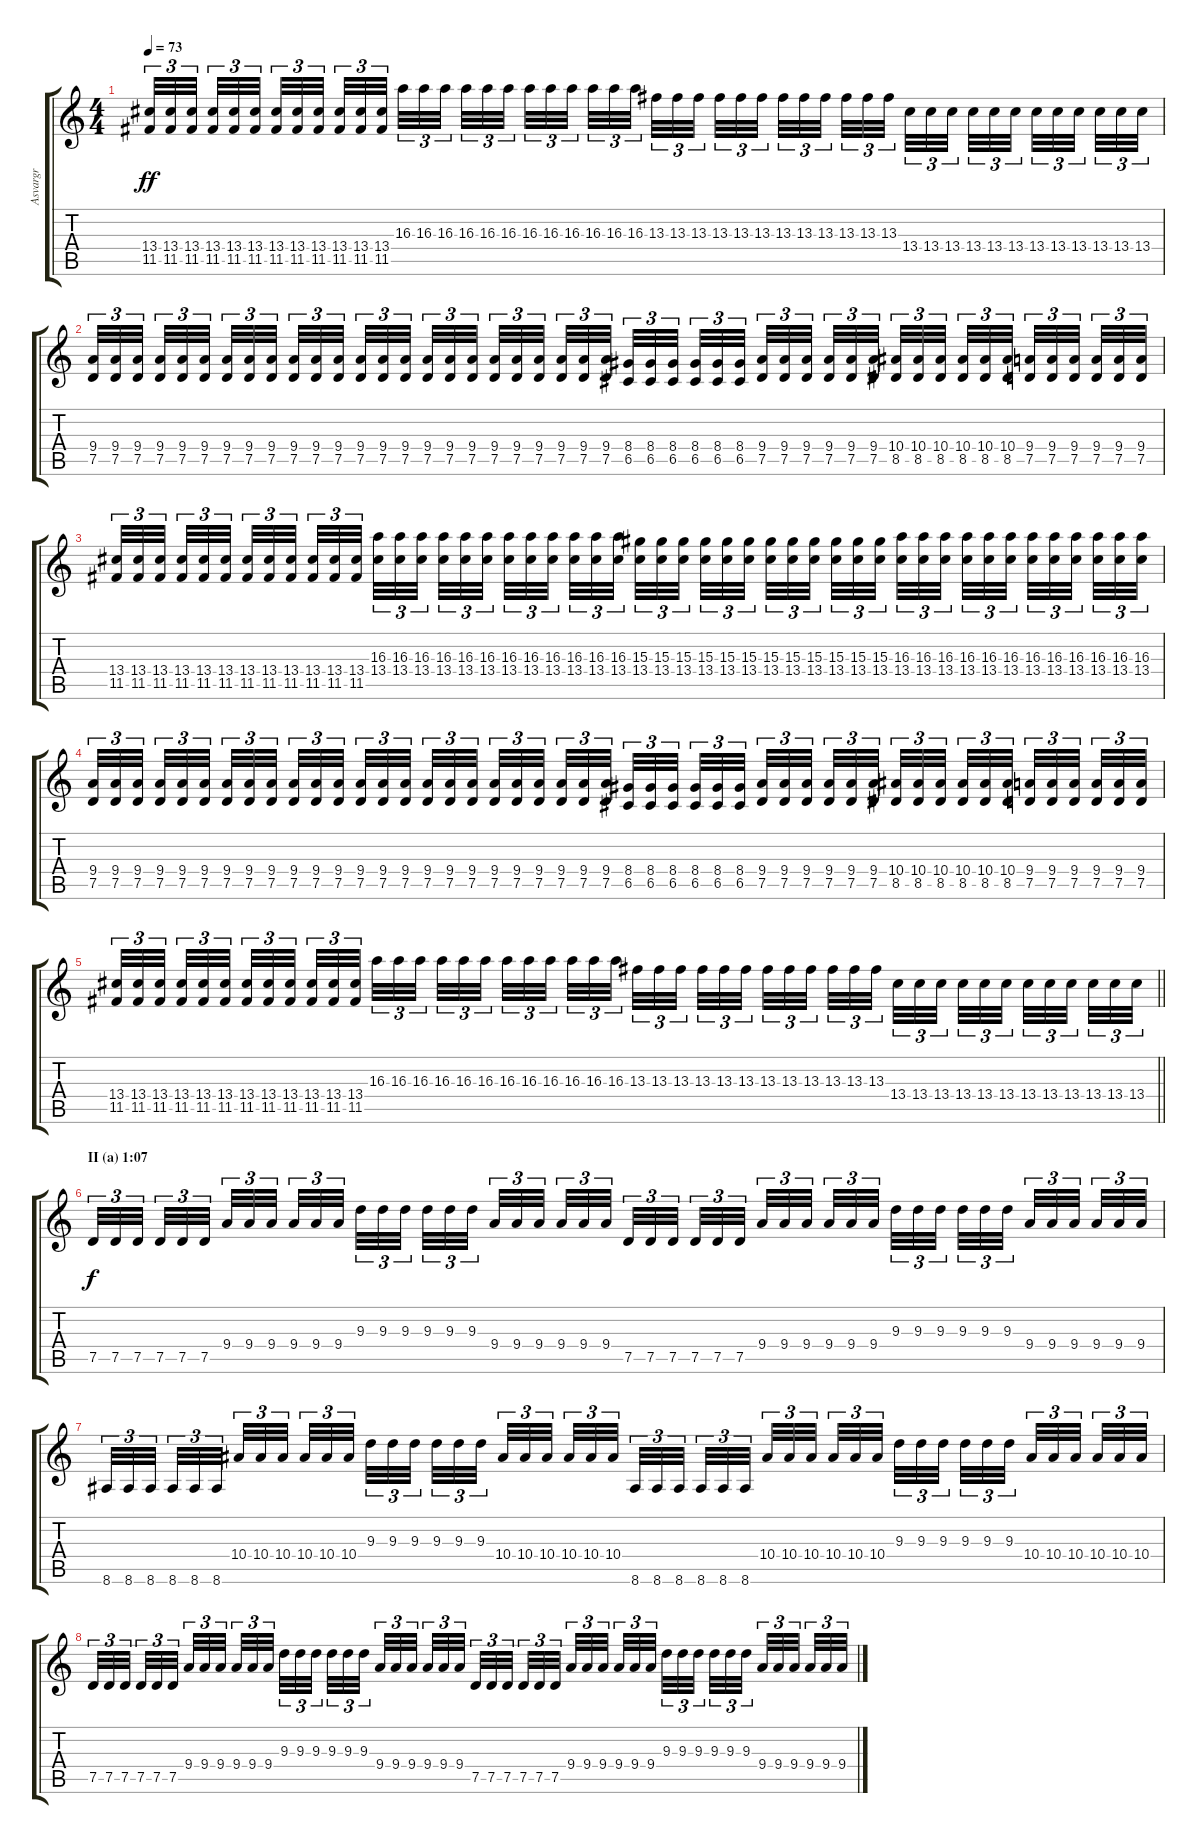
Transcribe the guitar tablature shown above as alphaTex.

\track ("Asvargr" "Asvargr") {instrument distortionguitar}
\staff {score tabs}
\tuning (D4 A3 F3 C3 G2 D2) {hide}
\ts (4 4)
\tempo 73
\clef g2
\ks c
(13.4 11.5).32{tu (3 2) dy ff} (13.4 11.5).32{tu (3 2)} (13.4 11.5).32{tu (3 2) beam splitsecondary} (13.4 11.5).32{tu (3 2)} (13.4 11.5).32{tu (3 2)} (13.4 11.5).32{tu (3 2) beam splitsecondary} (13.4 11.5).32{tu (3 2)} (13.4 11.5).32{tu (3 2)} (13.4 11.5).32{tu (3 2) beam splitsecondary} (13.4 11.5).32{tu (3 2)} (13.4 11.5).32{tu (3 2)} (13.4 11.5).32{tu (3 2)} 16.3.32{tu (3 2)} 16.3.32{tu (3 2)} 16.3.32{tu (3 2) beam splitsecondary} 16.3.32{tu (3 2)} 16.3.32{tu (3 2)} 16.3.32{tu (3 2) beam splitsecondary} 16.3.32{tu (3 2)} 16.3.32{tu (3 2)} 16.3.32{tu (3 2) beam splitsecondary} 16.3.32{tu (3 2)} 16.3.32{tu (3 2)} 16.3.32{tu (3 2)} 13.3.32{tu (3 2)} 13.3.32{tu (3 2)} 13.3.32{tu (3 2) beam splitsecondary} 13.3.32{tu (3 2)} 13.3.32{tu (3 2)} 13.3.32{tu (3 2) beam splitsecondary} 13.3.32{tu (3 2)} 13.3.32{tu (3 2)} 13.3.32{tu (3 2) beam splitsecondary} 13.3.32{tu (3 2)} 13.3.32{tu (3 2)} 13.3.32{tu (3 2)} 13.4.32{tu (3 2)} 13.4.32{tu (3 2)} 13.4.32{tu (3 2) beam splitsecondary} 13.4.32{tu (3 2)} 13.4.32{tu (3 2)} 13.4.32{tu (3 2) beam splitsecondary} 13.4.32{tu (3 2)} 13.4.32{tu (3 2)} 13.4.32{tu (3 2) beam splitsecondary} 13.4.32{tu (3 2)} 13.4.32{tu (3 2)} 13.4.32{tu (3 2)} |
(9.4 7.5).32{tu (3 2)} (9.4 7.5).32{tu (3 2)} (9.4 7.5).32{tu (3 2) beam splitsecondary} (9.4 7.5).32{tu (3 2)} (9.4 7.5).32{tu (3 2)} (9.4 7.5).32{tu (3 2) beam splitsecondary} (9.4 7.5).32{tu (3 2)} (9.4 7.5).32{tu (3 2)} (9.4 7.5).32{tu (3 2) beam splitsecondary} (9.4 7.5).32{tu (3 2)} (9.4 7.5).32{tu (3 2)} (9.4 7.5).32{tu (3 2)} (9.4 7.5).32{tu (3 2)} (9.4 7.5).32{tu (3 2)} (9.4 7.5).32{tu (3 2) beam splitsecondary} (9.4 7.5).32{tu (3 2)} (9.4 7.5).32{tu (3 2)} (9.4 7.5).32{tu (3 2) beam splitsecondary} (9.4 7.5).32{tu (3 2)} (9.4 7.5).32{tu (3 2)} (9.4 7.5).32{tu (3 2) beam splitsecondary} (9.4 7.5).32{tu (3 2)} (9.4 7.5).32{tu (3 2)} (9.4 7.5).32{tu (3 2)} (8.4 6.5).32{tu (3 2)} (8.4 6.5).32{tu (3 2)} (8.4 6.5).32{tu (3 2) beam splitsecondary} (8.4 6.5).32{tu (3 2)} (8.4 6.5).32{tu (3 2)} (8.4 6.5).32{tu (3 2) beam splitsecondary} (9.4 7.5).32{tu (3 2)} (9.4 7.5).32{tu (3 2)} (9.4 7.5).32{tu (3 2) beam splitsecondary} (9.4 7.5).32{tu (3 2)} (9.4 7.5).32{tu (3 2)} (9.4 7.5).32{tu (3 2)} (10.4 8.5).32{tu (3 2)} (10.4 8.5).32{tu (3 2)} (10.4 8.5).32{tu (3 2) beam splitsecondary} (10.4 8.5).32{tu (3 2)} (10.4 8.5).32{tu (3 2)} (10.4 8.5).32{tu (3 2) beam splitsecondary} (9.4 7.5).32{tu (3 2)} (9.4 7.5).32{tu (3 2)} (9.4 7.5).32{tu (3 2) beam splitsecondary} (9.4 7.5).32{tu (3 2)} (9.4 7.5).32{tu (3 2)} (9.4 7.5).32{tu (3 2)} |
(13.4 11.5).32{tu (3 2)} (13.4 11.5).32{tu (3 2)} (13.4 11.5).32{tu (3 2) beam splitsecondary} (13.4 11.5).32{tu (3 2)} (13.4 11.5).32{tu (3 2)} (13.4 11.5).32{tu (3 2) beam splitsecondary} (13.4 11.5).32{tu (3 2)} (13.4 11.5).32{tu (3 2)} (13.4 11.5).32{tu (3 2) beam splitsecondary} (13.4 11.5).32{tu (3 2)} (13.4 11.5).32{tu (3 2)} (13.4 11.5).32{tu (3 2)} (16.3 13.4).32{tu (3 2)} (16.3 13.4).32{tu (3 2)} (16.3 13.4).32{tu (3 2) beam splitsecondary} (16.3 13.4).32{tu (3 2)} (16.3 13.4).32{tu (3 2)} (16.3 13.4).32{tu (3 2) beam splitsecondary} (16.3 13.4).32{tu (3 2)} (16.3 13.4).32{tu (3 2)} (16.3 13.4).32{tu (3 2) beam splitsecondary} (16.3 13.4).32{tu (3 2)} (16.3 13.4).32{tu (3 2)} (16.3 13.4).32{tu (3 2)} (15.3 13.4).32{tu (3 2)} (15.3 13.4).32{tu (3 2)} (15.3 13.4).32{tu (3 2) beam splitsecondary} (15.3 13.4).32{tu (3 2)} (15.3 13.4).32{tu (3 2)} (15.3 13.4).32{tu (3 2) beam splitsecondary} (15.3 13.4).32{tu (3 2)} (15.3 13.4).32{tu (3 2)} (15.3 13.4).32{tu (3 2) beam splitsecondary} (15.3 13.4).32{tu (3 2)} (15.3 13.4).32{tu (3 2)} (15.3 13.4).32{tu (3 2)} (16.3 13.4).32{tu (3 2)} (16.3 13.4).32{tu (3 2)} (16.3 13.4).32{tu (3 2) beam splitsecondary} (16.3 13.4).32{tu (3 2)} (16.3 13.4).32{tu (3 2)} (16.3 13.4).32{tu (3 2) beam splitsecondary} (16.3 13.4).32{tu (3 2)} (16.3 13.4).32{tu (3 2)} (16.3 13.4).32{tu (3 2) beam splitsecondary} (16.3 13.4).32{tu (3 2)} (16.3 13.4).32{tu (3 2)} (16.3 13.4).32{tu (3 2)} |
(9.4 7.5).32{tu (3 2)} (9.4 7.5).32{tu (3 2)} (9.4 7.5).32{tu (3 2) beam splitsecondary} (9.4 7.5).32{tu (3 2)} (9.4 7.5).32{tu (3 2)} (9.4 7.5).32{tu (3 2) beam splitsecondary} (9.4 7.5).32{tu (3 2)} (9.4 7.5).32{tu (3 2)} (9.4 7.5).32{tu (3 2) beam splitsecondary} (9.4 7.5).32{tu (3 2)} (9.4 7.5).32{tu (3 2)} (9.4 7.5).32{tu (3 2)} (9.4 7.5).32{tu (3 2)} (9.4 7.5).32{tu (3 2)} (9.4 7.5).32{tu (3 2) beam splitsecondary} (9.4 7.5).32{tu (3 2)} (9.4 7.5).32{tu (3 2)} (9.4 7.5).32{tu (3 2) beam splitsecondary} (9.4 7.5).32{tu (3 2)} (9.4 7.5).32{tu (3 2)} (9.4 7.5).32{tu (3 2) beam splitsecondary} (9.4 7.5).32{tu (3 2)} (9.4 7.5).32{tu (3 2)} (9.4 7.5).32{tu (3 2)} (8.4 6.5).32{tu (3 2)} (8.4 6.5).32{tu (3 2)} (8.4 6.5).32{tu (3 2) beam splitsecondary} (8.4 6.5).32{tu (3 2)} (8.4 6.5).32{tu (3 2)} (8.4 6.5).32{tu (3 2) beam splitsecondary} (9.4 7.5).32{tu (3 2)} (9.4 7.5).32{tu (3 2)} (9.4 7.5).32{tu (3 2) beam splitsecondary} (9.4 7.5).32{tu (3 2)} (9.4 7.5).32{tu (3 2)} (9.4 7.5).32{tu (3 2)} (10.4 8.5).32{tu (3 2)} (10.4 8.5).32{tu (3 2)} (10.4 8.5).32{tu (3 2) beam splitsecondary} (10.4 8.5).32{tu (3 2)} (10.4 8.5).32{tu (3 2)} (10.4 8.5).32{tu (3 2) beam splitsecondary} (9.4 7.5).32{tu (3 2)} (9.4 7.5).32{tu (3 2)} (9.4 7.5).32{tu (3 2) beam splitsecondary} (9.4 7.5).32{tu (3 2)} (9.4 7.5).32{tu (3 2)} (9.4 7.5).32{tu (3 2)} |
\barLineRight lightlight
(13.4 11.5).32{tu (3 2)} (13.4 11.5).32{tu (3 2)} (13.4 11.5).32{tu (3 2) beam splitsecondary} (13.4 11.5).32{tu (3 2)} (13.4 11.5).32{tu (3 2)} (13.4 11.5).32{tu (3 2) beam splitsecondary} (13.4 11.5).32{tu (3 2)} (13.4 11.5).32{tu (3 2)} (13.4 11.5).32{tu (3 2) beam splitsecondary} (13.4 11.5).32{tu (3 2)} (13.4 11.5).32{tu (3 2)} (13.4 11.5).32{tu (3 2)} 16.3.32{tu (3 2)} 16.3.32{tu (3 2)} 16.3.32{tu (3 2) beam splitsecondary} 16.3.32{tu (3 2)} 16.3.32{tu (3 2)} 16.3.32{tu (3 2) beam splitsecondary} 16.3.32{tu (3 2)} 16.3.32{tu (3 2)} 16.3.32{tu (3 2) beam splitsecondary} 16.3.32{tu (3 2)} 16.3.32{tu (3 2)} 16.3.32{tu (3 2)} 13.3.32{tu (3 2)} 13.3.32{tu (3 2)} 13.3.32{tu (3 2) beam splitsecondary} 13.3.32{tu (3 2)} 13.3.32{tu (3 2)} 13.3.32{tu (3 2) beam splitsecondary} 13.3.32{tu (3 2)} 13.3.32{tu (3 2)} 13.3.32{tu (3 2) beam splitsecondary} 13.3.32{tu (3 2)} 13.3.32{tu (3 2)} 13.3.32{tu (3 2)} 13.4.32{tu (3 2)} 13.4.32{tu (3 2)} 13.4.32{tu (3 2) beam splitsecondary} 13.4.32{tu (3 2)} 13.4.32{tu (3 2)} 13.4.32{tu (3 2) beam splitsecondary} 13.4.32{tu (3 2)} 13.4.32{tu (3 2)} 13.4.32{tu (3 2) beam splitsecondary} 13.4.32{tu (3 2)} 13.4.32{tu (3 2)} 13.4.32{tu (3 2)} |
\section ("" "II (a) 1:07")
7.5.32{tu (3 2) dy f} 7.5.32{tu (3 2)} 7.5.32{tu (3 2) beam splitsecondary} 7.5.32{tu (3 2)} 7.5.32{tu (3 2)} 7.5.32{tu (3 2) beam splitsecondary} 9.4.32{tu (3 2)} 9.4.32{tu (3 2)} 9.4.32{tu (3 2) beam splitsecondary} 9.4.32{tu (3 2)} 9.4.32{tu (3 2)} 9.4.32{tu (3 2)} 9.3.32{tu (3 2)} 9.3.32{tu (3 2)} 9.3.32{tu (3 2) beam splitsecondary} 9.3.32{tu (3 2)} 9.3.32{tu (3 2)} 9.3.32{tu (3 2) beam splitsecondary} 9.4.32{tu (3 2)} 9.4.32{tu (3 2)} 9.4.32{tu (3 2) beam splitsecondary} 9.4.32{tu (3 2)} 9.4.32{tu (3 2)} 9.4.32{tu (3 2)} 7.5.32{tu (3 2)} 7.5.32{tu (3 2)} 7.5.32{tu (3 2) beam splitsecondary} 7.5.32{tu (3 2)} 7.5.32{tu (3 2)} 7.5.32{tu (3 2) beam splitsecondary} 9.4.32{tu (3 2)} 9.4.32{tu (3 2)} 9.4.32{tu (3 2) beam splitsecondary} 9.4.32{tu (3 2)} 9.4.32{tu (3 2)} 9.4.32{tu (3 2)} 9.3.32{tu (3 2)} 9.3.32{tu (3 2)} 9.3.32{tu (3 2) beam splitsecondary} 9.3.32{tu (3 2)} 9.3.32{tu (3 2)} 9.3.32{tu (3 2) beam splitsecondary} 9.4.32{tu (3 2)} 9.4.32{tu (3 2)} 9.4.32{tu (3 2) beam splitsecondary} 9.4.32{tu (3 2)} 9.4.32{tu (3 2)} 9.4.32{tu (3 2)} |
8.6.32{tu (3 2)} 8.6.32{tu (3 2)} 8.6.32{tu (3 2) beam splitsecondary} 8.6.32{tu (3 2)} 8.6.32{tu (3 2)} 8.6.32{tu (3 2) beam splitsecondary} 10.4.32{tu (3 2)} 10.4.32{tu (3 2)} 10.4.32{tu (3 2) beam splitsecondary} 10.4.32{tu (3 2)} 10.4.32{tu (3 2)} 10.4.32{tu (3 2)} 9.3.32{tu (3 2)} 9.3.32{tu (3 2)} 9.3.32{tu (3 2) beam splitsecondary} 9.3.32{tu (3 2)} 9.3.32{tu (3 2)} 9.3.32{tu (3 2) beam splitsecondary} 10.4.32{tu (3 2)} 10.4.32{tu (3 2)} 10.4.32{tu (3 2) beam splitsecondary} 10.4.32{tu (3 2)} 10.4.32{tu (3 2)} 10.4.32{tu (3 2)} 8.6.32{tu (3 2)} 8.6.32{tu (3 2)} 8.6.32{tu (3 2) beam splitsecondary} 8.6.32{tu (3 2)} 8.6.32{tu (3 2)} 8.6.32{tu (3 2) beam splitsecondary} 10.4.32{tu (3 2)} 10.4.32{tu (3 2)} 10.4.32{tu (3 2) beam splitsecondary} 10.4.32{tu (3 2)} 10.4.32{tu (3 2)} 10.4.32{tu (3 2)} 9.3.32{tu (3 2)} 9.3.32{tu (3 2)} 9.3.32{tu (3 2) beam splitsecondary} 9.3.32{tu (3 2)} 9.3.32{tu (3 2)} 9.3.32{tu (3 2) beam splitsecondary} 10.4.32{tu (3 2)} 10.4.32{tu (3 2)} 10.4.32{tu (3 2) beam splitsecondary} 10.4.32{tu (3 2)} 10.4.32{tu (3 2)} 10.4.32{tu (3 2)} |
7.5.32{tu (3 2)} 7.5.32{tu (3 2)} 7.5.32{tu (3 2) beam splitsecondary} 7.5.32{tu (3 2)} 7.5.32{tu (3 2)} 7.5.32{tu (3 2) beam splitsecondary} 9.4.32{tu (3 2)} 9.4.32{tu (3 2)} 9.4.32{tu (3 2) beam splitsecondary} 9.4.32{tu (3 2)} 9.4.32{tu (3 2)} 9.4.32{tu (3 2)} 9.3.32{tu (3 2)} 9.3.32{tu (3 2)} 9.3.32{tu (3 2) beam splitsecondary} 9.3.32{tu (3 2)} 9.3.32{tu (3 2)} 9.3.32{tu (3 2) beam splitsecondary} 9.4.32{tu (3 2)} 9.4.32{tu (3 2)} 9.4.32{tu (3 2) beam splitsecondary} 9.4.32{tu (3 2)} 9.4.32{tu (3 2)} 9.4.32{tu (3 2)} 7.5.32{tu (3 2)} 7.5.32{tu (3 2)} 7.5.32{tu (3 2) beam splitsecondary} 7.5.32{tu (3 2)} 7.5.32{tu (3 2)} 7.5.32{tu (3 2) beam splitsecondary} 9.4.32{tu (3 2)} 9.4.32{tu (3 2)} 9.4.32{tu (3 2) beam splitsecondary} 9.4.32{tu (3 2)} 9.4.32{tu (3 2)} 9.4.32{tu (3 2)} 9.3.32{tu (3 2)} 9.3.32{tu (3 2)} 9.3.32{tu (3 2) beam splitsecondary} 9.3.32{tu (3 2)} 9.3.32{tu (3 2)} 9.3.32{tu (3 2) beam splitsecondary} 9.4.32{tu (3 2)} 9.4.32{tu (3 2)} 9.4.32{tu (3 2) beam splitsecondary} 9.4.32{tu (3 2)} 9.4.32{tu (3 2)} 9.4.32{tu (3 2)}
